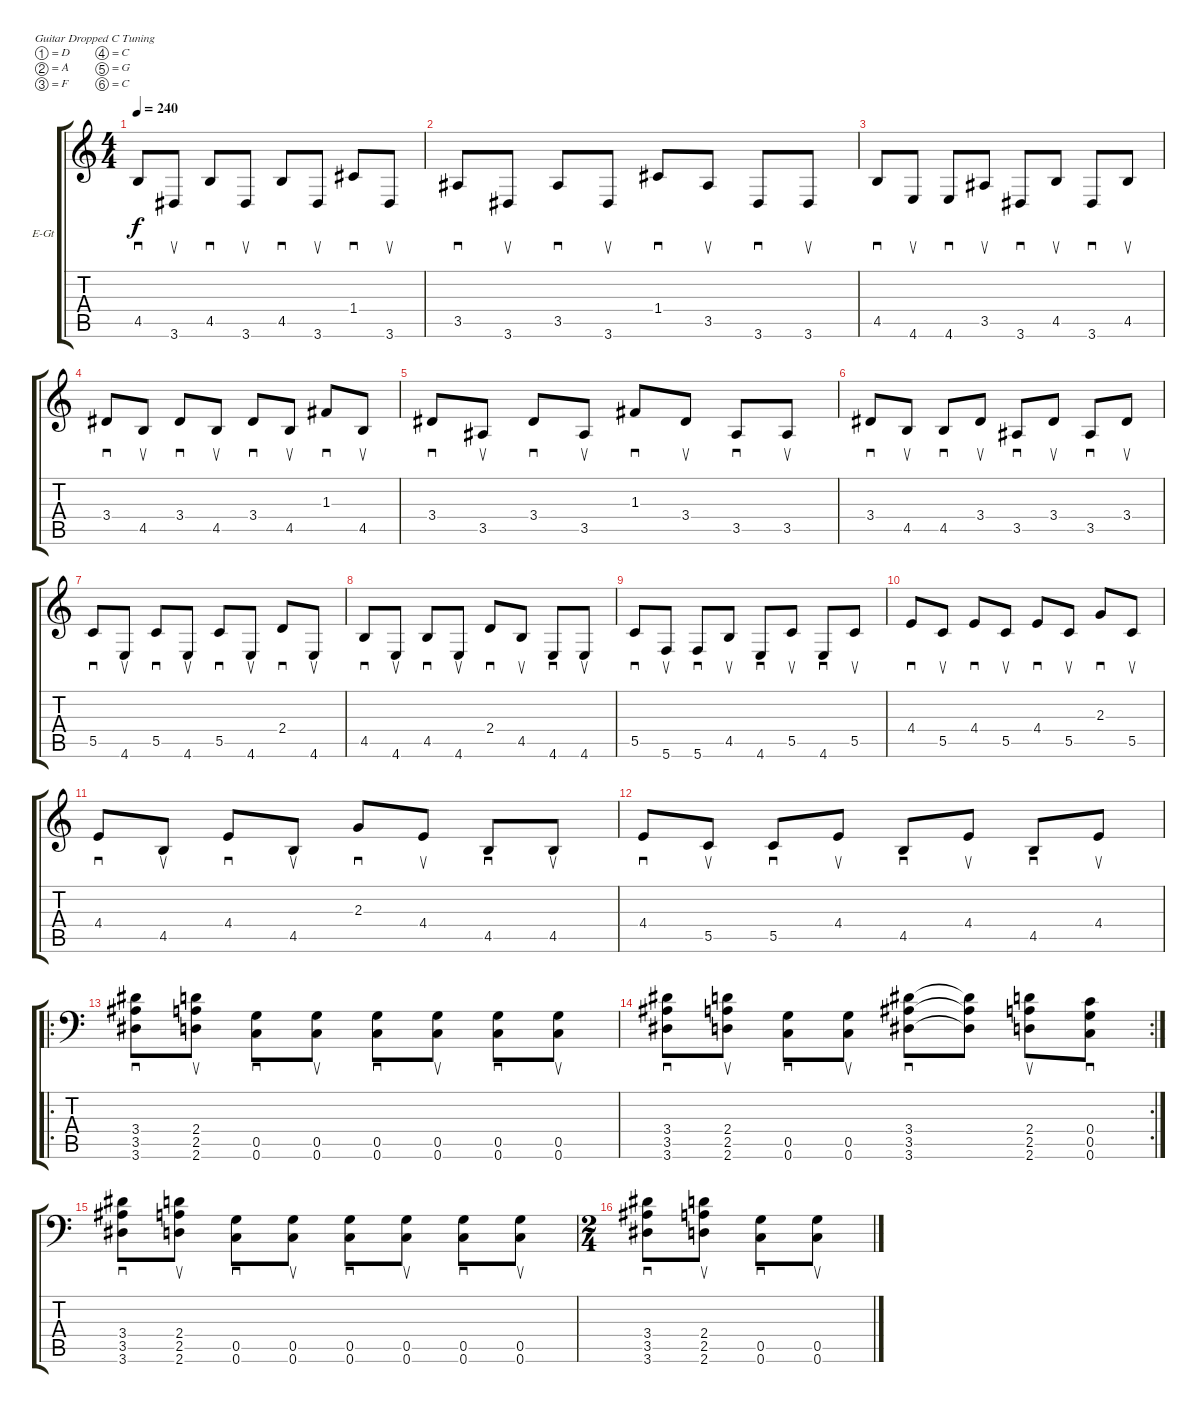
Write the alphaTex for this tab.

\bracketExtendMode groupsimilarinstruments
\firstSystemTrackNameOrientation horizontal
\otherSystemsTrackNameOrientation horizontal
\track ("Electric Guitar 2" "E-Gt") {instrument distortionguitar}
\staff {score tabs}
\tuning (D4 A3 F3 C3 G2 C2)
\ts (4 4)
\tempo 240
\clef g2
\ks c
4.5.8{sd dy f} 3.6.8{su} 4.5.8{sd} 3.6.8{su} 4.5.8{sd} 3.6.8{su} 1.4.8{sd} 3.6.8{su} |
3.5.8{sd} 3.6.8{su} 3.5.8{sd} 3.6.8{su} 1.4.8{sd} 3.5.8{su} 3.6.8{sd} 3.6.8{su} |
4.5.8{sd} 4.6.8{su} 4.6.8{sd} 3.5.8{su} 3.6.8{sd} 4.5.8{su} 3.6.8{sd} 4.5.8{su} |
3.4.8{sd} 4.5.8{su} 3.4.8{sd} 4.5.8{su} 3.4.8{sd} 4.5.8{su} 1.3.8{sd} 4.5.8{su} |
3.4.8{sd} 3.5.8{su} 3.4.8{sd} 3.5.8{su} 1.3.8{sd} 3.4.8{su} 3.5.8{sd} 3.5.8{su} |
3.4.8{sd} 4.5.8{su} 4.5.8{sd} 3.4.8{su} 3.5.8{sd} 3.4.8{su} 3.5.8{sd} 3.4.8{su} |
5.5.8{sd} 4.6.8{su} 5.5.8{sd} 4.6.8{su} 5.5.8{sd} 4.6.8{su} 2.4.8{sd} 4.6.8{su} |
4.5.8{sd} 4.6.8{su} 4.5.8{sd} 4.6.8{su} 2.4.8{sd} 4.5.8{su} 4.6.8{sd} 4.6.8{su} |
5.5.8{sd} 5.6.8{su} 5.6.8{sd} 4.5.8{su} 4.6.8{sd} 5.5.8{su} 4.6.8{sd} 5.5.8{su} |
4.4.8{sd} 5.5.8{su} 4.4.8{sd} 5.5.8{su} 4.4.8{sd} 5.5.8{su} 2.3.8{sd} 5.5.8{su} |
4.4.8{sd} 4.5.8{su} 4.4.8{sd} 4.5.8{su} 2.3.8{sd} 4.4.8{su} 4.5.8{sd} 4.5.8{su} |
4.4.8{sd} 5.5.8{su} 5.5.8{sd} 4.4.8{su} 4.5.8{sd} 4.4.8{su} 4.5.8{sd} 4.4.8{su} |
\ro
\clef f4
(3.4 3.5 3.6).8{sd} (2.4 2.5 2.6).8{su} (0.6 0.5).8{sd} (0.6 0.5).8{su} (0.6 0.5).8{sd} (0.6 0.5).8{su} (0.6 0.5).8{sd} (0.6 0.5).8{su} |
\rc 2
(3.5 3.4 3.6).8{sd} (2.5 2.4 2.6).8{su} (0.6 0.5).8{sd} (0.6 0.5).8{su} (3.5 3.4 3.6).8{sd} (3.4{t} 3.5{t} 3.6{t}).8 (2.4 2.5 2.6).8{su} (0.4 0.5 0.6).8{sd} |
(3.4 3.5 3.6).8{sd} (2.4 2.5 2.6).8{su} (0.6 0.5).8{sd} (0.6 0.5).8{su} (0.6 0.5).8{sd} (0.6 0.5).8{su} (0.6 0.5).8{sd} (0.6 0.5).8{su} |
\ts (2 4)
(3.5 3.4 3.6).8{sd} (2.5 2.4 2.6).8{su} (0.6 0.5).8{sd} (0.6 0.5).8{su}
